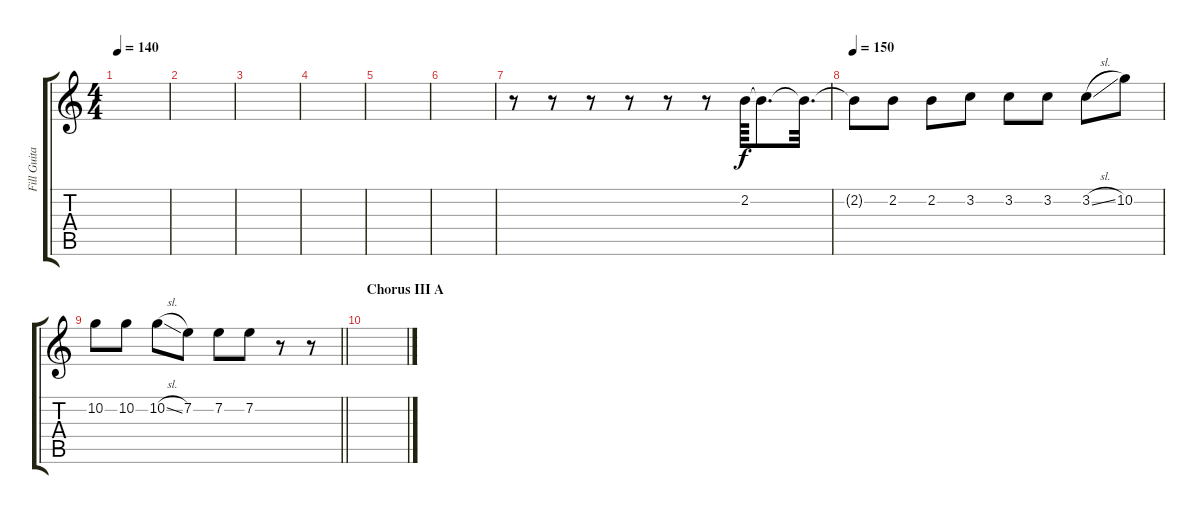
\track ("Fill Guitar" "Fill Guita") {instrument distortionguitar}
\staff {score tabs}
\tuning (D4 A3 F3 C3 G2 C2) {hide}
\ts (4 4)
\tempo 140
\clef g2
\ks c
|
|
|
|
|
|
r.8 r.8 r.8 r.8 r.8 r.8 2.2.64{volume 4} 2.2{t}.8{d volume 13} 2.2{t}.32{d} |
\tempo 150
2.2{t}.8 2.2.8 2.2.8 3.2.8 3.2.8 3.2.8 3.2{sl}.8 10.2.8 |
\barLineRight lightlight
10.2.8 10.2.8 10.2{sl}.8 7.2.8 7.2.8 7.2.8 r.8 r.8 |
\section ("" "Chorus III A")
